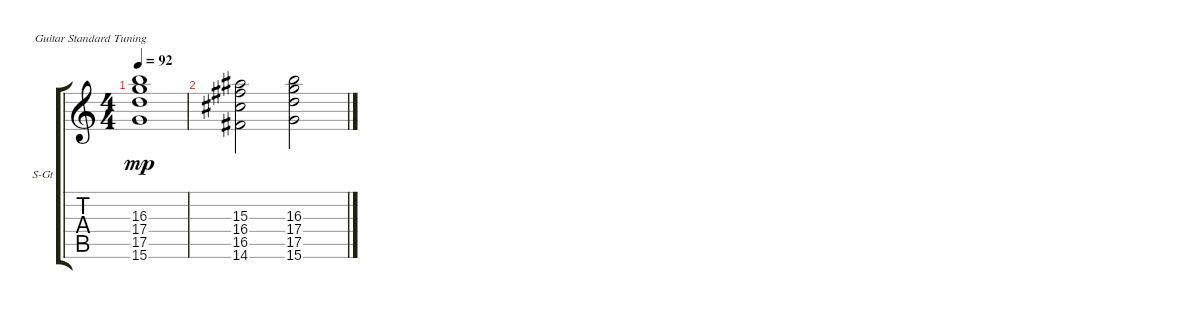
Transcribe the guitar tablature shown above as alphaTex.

\defaultSystemsLayout 4
\bracketExtendMode groupsimilarinstruments
\firstSystemTrackNameOrientation horizontal
\otherSystemsTrackNameOrientation horizontal
\track ("А. Андреев (клавиши)" "S-Gt") {instrument acousticguitarsteel}
\staff {score tabs}
\tuning (E4 B3 G3 D3 A2 E2)
\ts (4 4)
\tempo 92
\clef g2
\ks c
(16.3 17.4 17.5 15.6).1{dy mp} |
(15.3 16.4 16.5 14.6).2 (16.3 17.4 17.5 15.6).2
